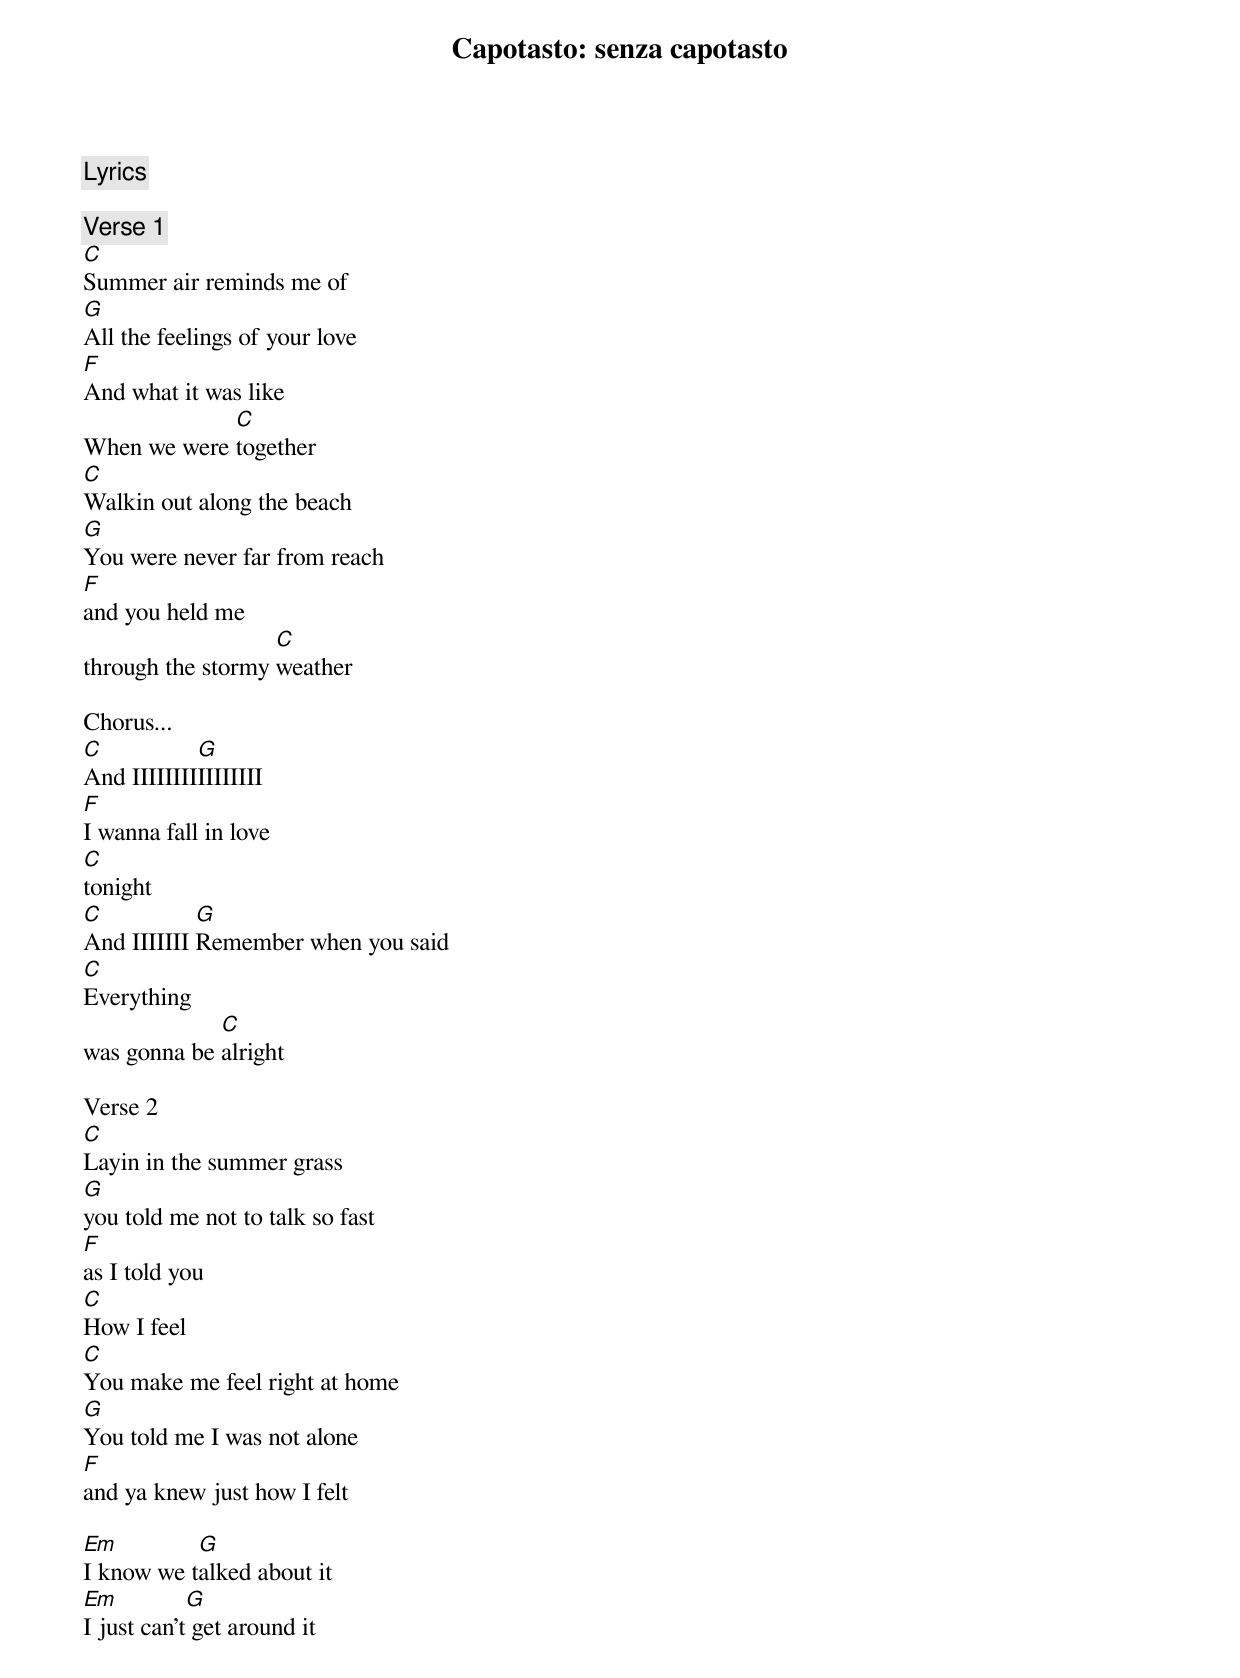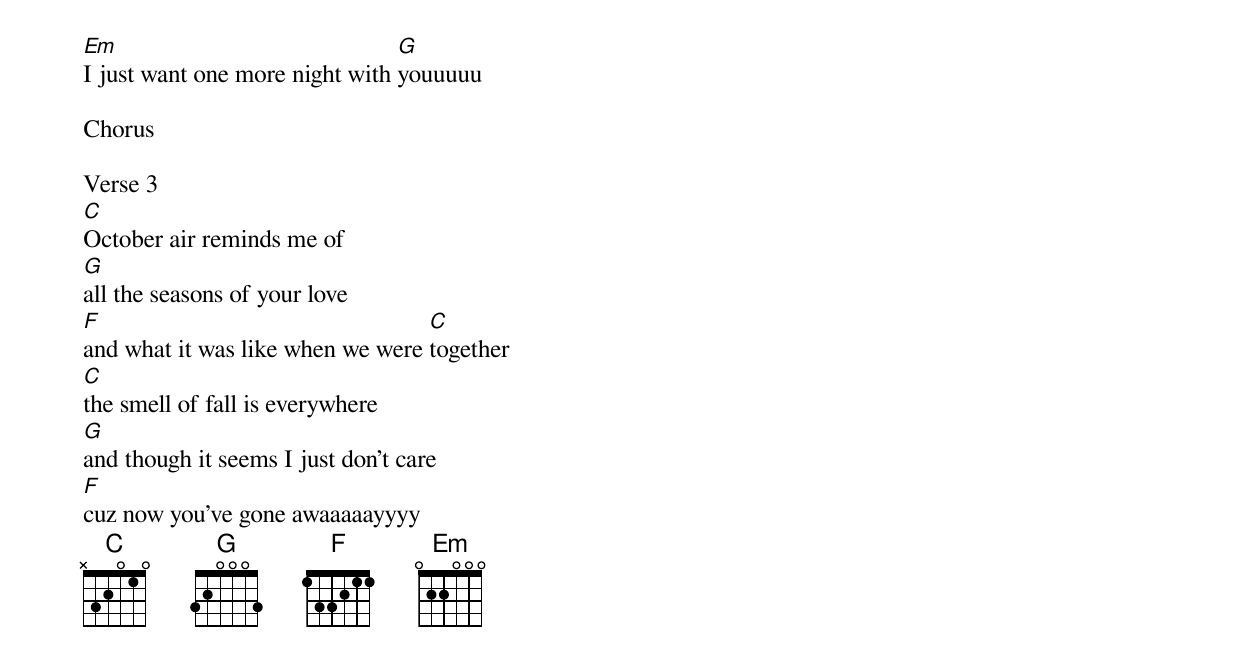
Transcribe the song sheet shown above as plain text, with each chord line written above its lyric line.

Capotasto: senza capotasto

Lyrics

Verse 1
C
Summer air reminds me of
G
All the feelings of your love
F
And what it was like
             C
When we were together
C
Walkin out along the beach
G
You were never far from reach
F
and you held me
                   C
through the stormy weather

Chorus...
C           G
And IIIIIIIIIIIIIIII
F
I wanna fall in love
C
tonight
C           G
And IIIIIII Remember when you said
C
Everything
             C
was gonna be alright

Verse 2
C
Layin in the summer grass
G
you told me not to talk so fast
F
as I told you
C
How I feel
C
You make me feel right at home
G
You told me I was not alone
F
and ya knew just how I felt

Em         G
I know we talked about it
Em          G
I just can’t get around it
Em                              G
I just want one more night with youuuuu

Chorus

Verse 3
C
October air reminds me of
G
all the seasons of your love
F                                 C
and what it was like when we were together
C
the smell of fall is everywhere
G
and though it seems I just don’t care
F
cuz now you’ve gone awaaaaayyyy
